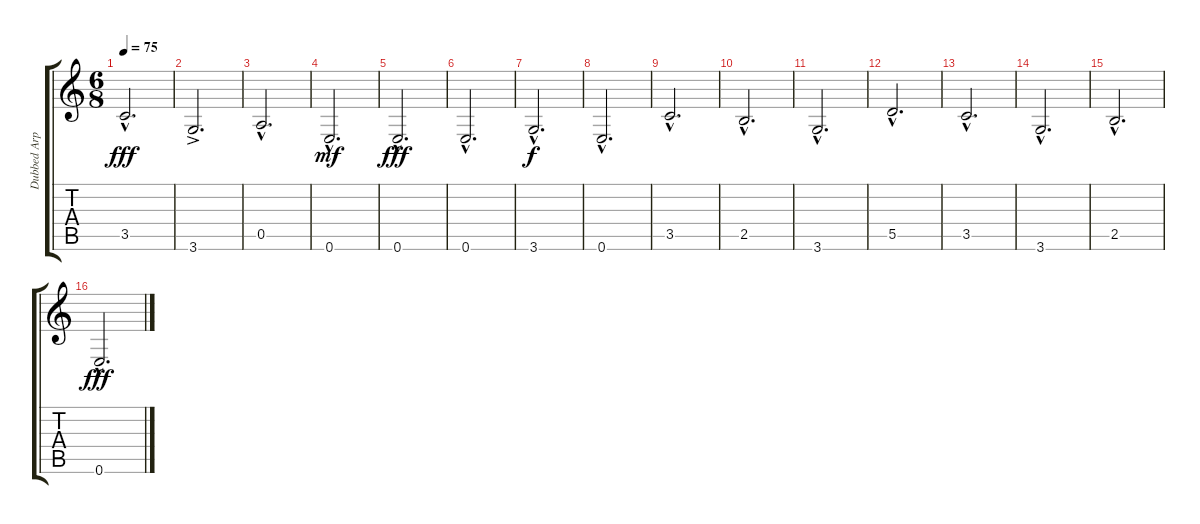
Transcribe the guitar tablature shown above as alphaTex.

\track ("Dubbed Arpegio Bass Notes" "Dubbed Arp") {instrument acousticguitarnylon}
\staff {score tabs}
\tuning (E4 B3 G3 D3 A2 E2) {hide}
\ts (6 8)
\tempo 75
\clef g2
\ks c
3.5{hac}.2{d dy fff} |
3.6{ac}.2{d} |
0.5{hac}.2{d} |
0.6{hac}.2{d dy mf} |
0.6{hac}.2{d dy fff} |
0.6{hac}.2{d} |
3.6{hac}.2{d dy f} |
0.6{hac}.2{d} |
3.5{hac}.2{d} |
2.5{hac}.2{d} |
3.6{hac}.2{d} |
5.5{hac}.2{d} |
3.5{hac}.2{d} |
3.6{hac}.2{d} |
2.5{hac}.2{d} |
0.6{hac}.2{d dy fff}
